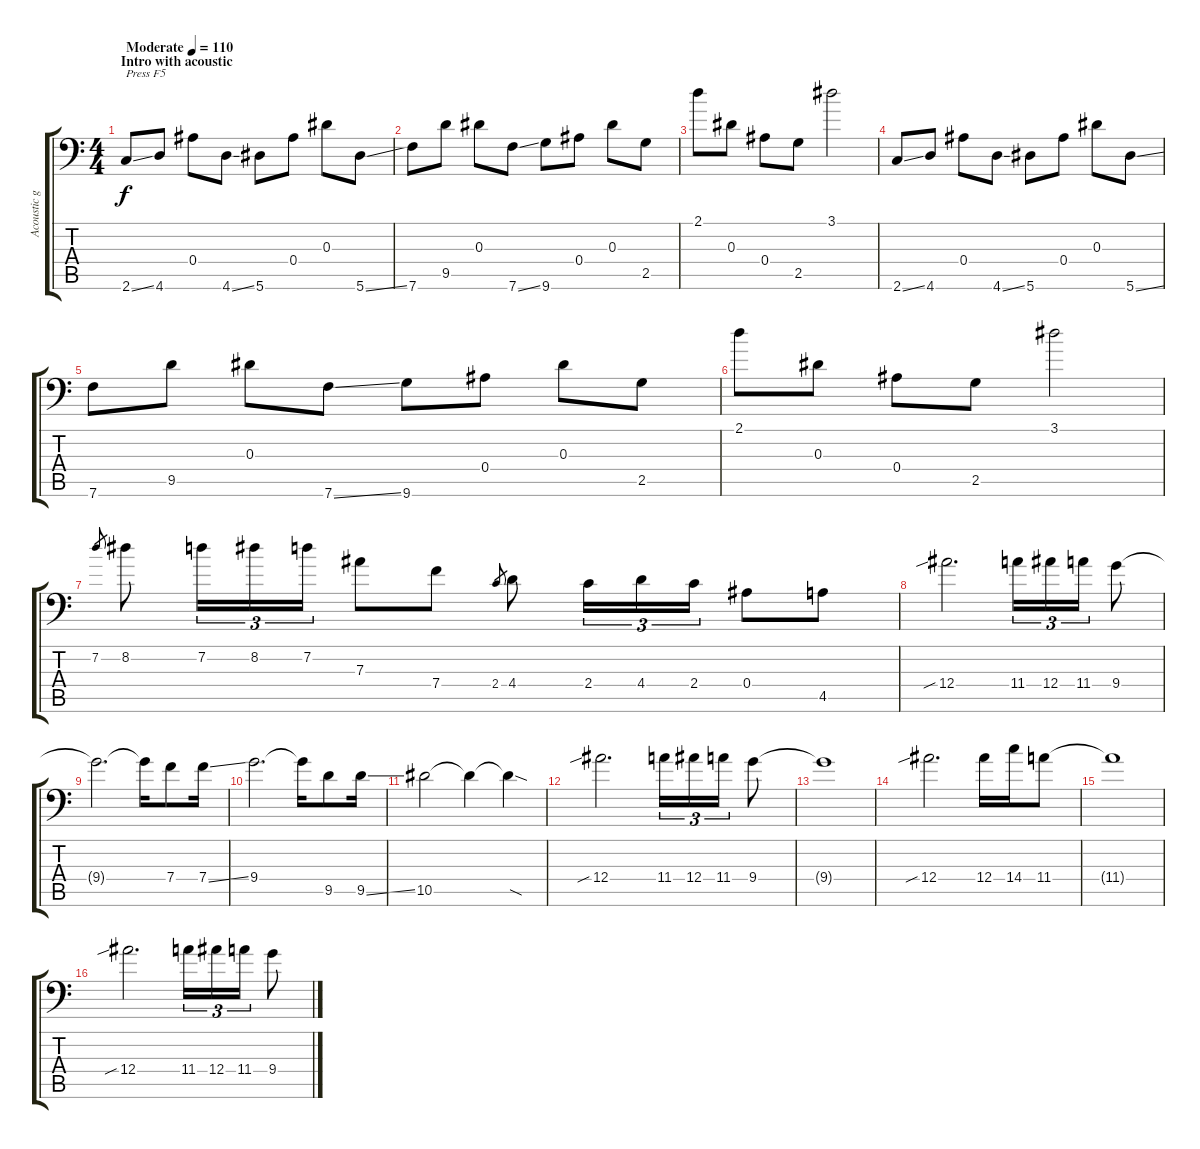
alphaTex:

\track ("Acoustic guitar 1" "Acoustic g") {instrument acousticguitarsteel}
\staff {score tabs}
\tuning (C4 G3 Eb3 Bb2 F2 Bb1) {hide}
\ts (4 4)
\section ("" "Intro with acoustic")
\tempo (110 "Moderate")
\clef f4
\ks c
2.6{ss}.8{txt "Press F5" dy f instrument acousticguitarsteel} 4.6.8 0.4.8 4.6{ss}.8 5.6.8 0.4.8 0.3.8 5.6{ss}.8 |
7.6.8 9.5.8 0.3.8 7.6{ss}.8 9.6.8 0.4.8 0.3.8 2.5.8 |
2.1.8 0.3.8 0.4.8 2.5.8 3.1.2 |
2.6{ss}.8 4.6.8 0.4.8 4.6{ss}.8 5.6.8 0.4.8 0.3.8 5.6{ss}.8 |
7.6.8 9.5.8 0.3.8 7.6{ss}.8 9.6.8 0.4.8 0.3.8 2.5.8 |
2.1.8 0.3.8 0.4.8 2.5.8 3.1.2 |
7.2.8{gr} 8.2.8 7.2.16{tu (3 2)} 8.2.16{tu (3 2)} 7.2.16{tu (3 2)} 7.3.8 7.4.8 2.4.8{gr} 4.4.8 2.4.16{tu (3 2)} 4.4.16{tu (3 2)} 2.4.16{tu (3 2)} 0.4.8 4.5.8 |
12.4{sib}.2{d} 11.4.16{tu (3 2)} 12.4.16{tu (3 2)} 11.4.16{tu (3 2)} 9.4.8 |
9.4{t}.2{d} 9.4{t}.16 7.4.8 7.4{ss}.16 |
9.4.2{d} 9.4{t}.16 9.5.8 9.5{ss}.16 |
10.5.2 10.5{t}.4 10.5{sod t}.4 |
12.4{sib}.2{d} 11.4.16{tu (3 2)} 12.4.16{tu (3 2)} 11.4.16{tu (3 2)} 9.4.8 |
9.4{t}.1 |
12.4{sib}.2{d} 12.4.16 14.4.16 11.4.8 |
11.4{t}.1 |
12.4{sib}.2{d} 11.4.16{tu (3 2)} 12.4.16{tu (3 2)} 11.4.16{tu (3 2)} 9.4.8
